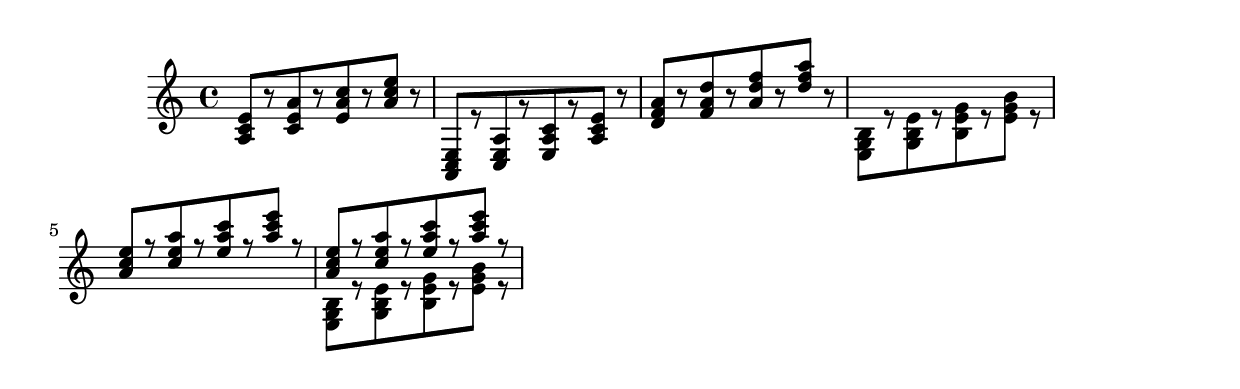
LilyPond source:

\header {
    texidoc = "Rests under beams are only moved if necessary."
}

\version "2.1.26"

fig =  \notes \relative c' {
    <a c e>8[ r <c e a> r <e a c> r <a c e>]  r |
}

			 
\score {
  \notes \relative c' \new Staff {
     \fig 
      \transpose c c,  \fig
      \new Voice { \stemUp \transpose c f  \fig }
      <<
	  \\
	  \transpose f c \fig
      >>
      
      <<
	  { \transpose c c' \fig }
	  \\
	  {} 
      >>
      
      << \transpose c c' \fig \\
	  \transpose f c \fig
      >>
  }

  \paper {
      raggedright = ##t
  }
}

